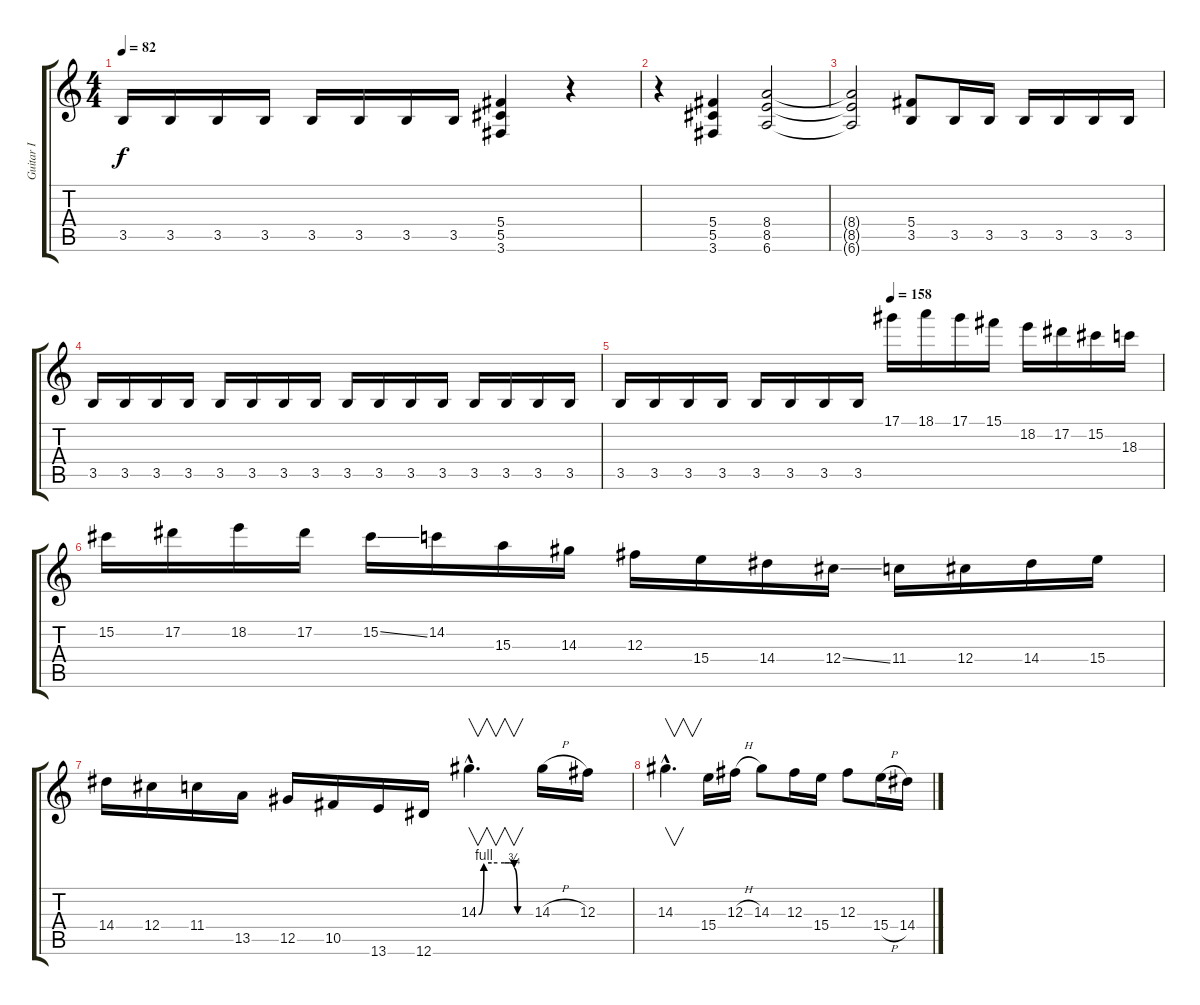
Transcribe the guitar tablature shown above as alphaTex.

\track ("Guitar I" "Guitar I") {instrument overdrivenguitar}
\staff {score tabs}
\tuning (Eb4 Bb3 Gb3 Db3 Ab2 Eb2) {hide}
\ts (4 4)
\tempo 82
\clef g2
\ks c
3.5.16{dy f} 3.5.16 3.5.16 3.5.16 3.5.16 3.5.16 3.5.16 3.5.16 (5.4 5.5 3.6).4 r.4 |
r.4 (5.4 5.5 3.6).4 (8.4 8.5 6.6).2 |
(8.4{t} 8.5{t} 6.6{t}).2 (5.4 3.5).8 3.5.16 3.5.16 3.5.16 3.5.16 3.5.16 3.5.16 |
3.5.16 3.5.16 3.5.16 3.5.16 3.5.16 3.5.16 3.5.16 3.5.16 3.5.16 3.5.16 3.5.16 3.5.16 3.5.16 3.5.16 3.5.16 3.5.16 |
\tempo (158 0.5)
3.5.16 3.5.16 3.5.16 3.5.16 3.5.16 3.5.16 3.5.16 3.5.16 17.1.16{volume 16 balance 8} 18.1.16 17.1.16 15.1.16 18.2.16 17.2.16 15.2.16 18.3.16 |
15.2.16 17.2.16 18.2.16 17.2.16 15.2{ss}.16 14.2.16 15.3.16 14.3.16 12.3.16 15.4.16 14.4.16 12.4{ss}.16 11.4.16 12.4.16 14.4.16 15.4.16 |
14.4.16 12.4.16 11.4.16 13.5.16 12.5.16 10.5.16 13.6.16 12.6.16 14.3{be (custom 0 0 6 4 15 4 30 4 36 4 41 3 45 0 60 0) hac}.4{v d} 14.3{h}.16 12.3.16 |
14.3{hac}.4{v d} 15.4.16 12.3{h}.16 14.3.8 12.3.16 15.4.16 12.3.8 15.4{h}.16 14.4.16
